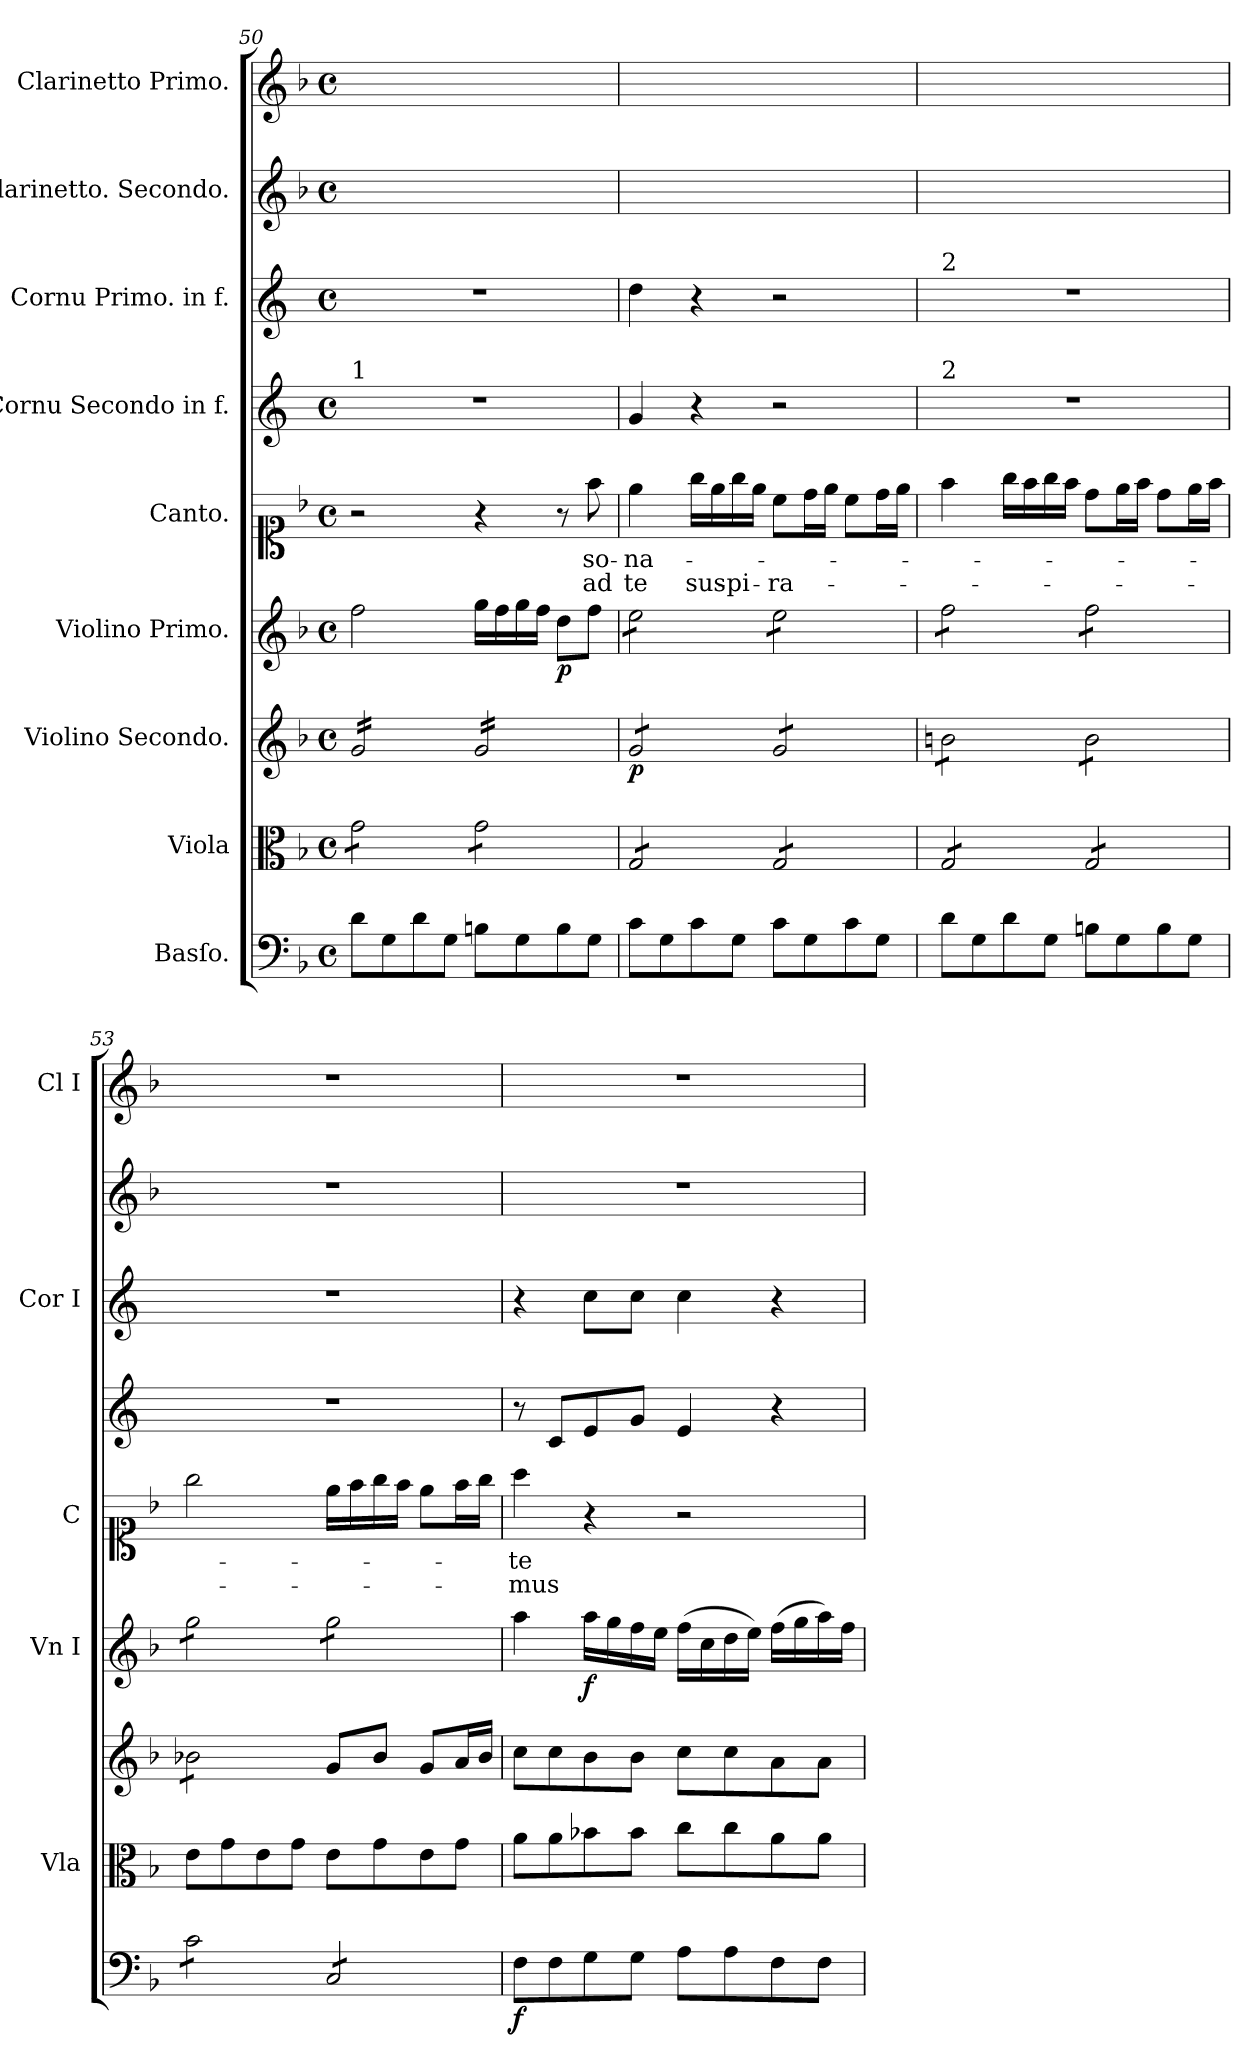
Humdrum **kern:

**kern	**dynam	**kern	**kern	**dynam	**kern	**dynam	**kern	**text	**text	**kern	**kern	**kern	**kern
*part9	*part9	*part8	*part7	*part7	*part6	*part6	*part5	*part5	*part5	*part4	*part3	*part2	*part1
*staff9	*staff9	*staff8	*staff7	*staff7	*staff6	*staff6	*staff5	*staff5	*staff5	*staff4	*staff3	*staff2	*staff1
*I"Basſo.	*	*I"Viola	*I"Violino Secondo.	*	*I"Violino Primo.	*	*I"Canto.	*	*	*I"Cornu Secondo in f.	*I"Cornu Primo. in f.	*I"Clarinetto. Secondo.	*I"Clarinetto Primo.
*	*	*I'Vla	*	*	*I'Vn I	*	*I'C	*	*	*	*I'Cor I	*	*I'Cl I
*clefF4	*	*clefC3	*clefG2	*	*clefG2	*	*clefC1	*	*	*clefG2	*clefG2	*clefG2	*clefG2
*	*	*	*	*	*	*	*	*	*	*ITrd4c7	*ITrd4c7	*	*
*k[b-]	*	*k[b-]	*k[b-]	*	*k[b-]	*	*k[b-]	*	*	*k[b-]	*k[b-]	*k[b-]	*k[b-]
*F:	*	*F:	*F:	*	*F:	*	*F:	*	*	*	*	*F:	*F:
*M4/4	*	*M4/4	*M4/4	*	*M4/4	*	*M4/4	*	*	*M4/4	*M4/4	*M4/4	*M4/4
*met(c)	*	*met(c)	*met(c)	*	*met(c)	*	*met(c)	*	*	*met(c)	*met(c)	*met(c)	*met(c)
=50	=50	=50	=50	=50	=50	=50	=50	=50	=50	=50	=50	=50	=50
!	!	!	!	!	!	!	!	!	!	!LO:TX:a:t=1	!	!	!
*	*	*tremolo	*	*	*	*	*	*	*	*	*	*	*
*	*	*	*tremolo	*	*	*	*	*	*	*	*	*	*
8d\L	.	8g\L	16g/LL	.	2ff\	.	2r	.	.	1r	1r	1ryy	1ryy
.	.	.	16g/	.	.	.	.	.	.	.	.	.	.
8G\	.	8g\	16g/	.	.	.	.	.	.	.	.	.	.
.	.	.	16g/	.	.	.	.	.	.	.	.	.	.
8d\	.	8g\	16g/	.	.	.	.	.	.	.	.	.	.
.	.	.	16g/	.	.	.	.	.	.	.	.	.	.
8G\J	.	8g\J	16g/	.	.	.	.	.	.	.	.	.	.
.	.	.	16g/JJ	.	.	.	.	.	.	.	.	.	.
8Bn\L	.	8g\L	16g/LL	.	16gg\LL	.	4r	.	.	.	.	.	.
.	.	.	16g/	.	16ff\	.	.	.	.	.	.	.	.
8G\	.	8g\	16g/	.	16gg\	.	.	.	.	.	.	.	.
.	.	.	16g/	.	16ff\JJ	.	.	.	.	.	.	.	.
!	!	!	!	!	!	!LO:DY:b	!	!	!	!	!	!	!
8B\	.	8g\	16g/	.	8dd\L	p	8r	.	.	.	.	.	.
.	.	.	16g/	.	.	.	.	.	.	.	.	.	.
8G\J	.	8g\J	16g/	.	8ff\J	.	8ff\	so-	ad	.	.	.	.
.	.	.	16g/JJ	.	.	.	.	.	.	.	.	.	.
=51	=51	=51	=51	=51	=51	=51	=51	=51	=51	=51	=51	=51	=51
*	*	*	*	*	*tremolo	*	*	*	*	*	*	*	*
8c\L	.	8G/L	8g/L	p	8ee\L	.	4ee\	-na-	te	4c/	4g\	1ryy	1ryy
8G\	.	8G/	8g/	.	8ee\	.	.	.	.	.	.	.	.
8c\	.	8G/	8g/	.	8ee\	.	16gg\LL	.	sus-	4r	4r	.	.
.	.	.	.	.	.	.	16ee\	.	.	.	.	.	.
8G\J	.	8G/J	8g/J	.	8ee\J	.	16gg\	.	-pi-	.	.	.	.
.	.	.	.	.	.	.	16ee\JJ	.	.	.	.	.	.
8c\L	.	8G/L	8g/L	.	8ee\L	.	8cc\L	.	-ra-	2r	2r	.	.
8G\	.	8G/	8g/	.	8ee\	.	16dd\L	.	.	.	.	.	.
.	.	.	.	.	.	.	16ee\JJ	.	.	.	.	.	.
8c\	.	8G/	8g/	.	8ee\	.	8cc\L	.	.	.	.	.	.
8G\J	.	8G/J	8g/J	.	8ee\J	.	16dd\L	.	.	.	.	.	.
.	.	.	.	.	.	.	16ee\JJ	.	.	.	.	.	.
=52	=52	=52	=52	=52	=52	=52	=52	=52	=52	=52	=52	=52	=52
!	!	!	!	!	!	!	!	!	!	!	!LO:TX:a:t=2	!	!
!	!	!	!	!	!	!	!	!	!	!LO:TX:a:t=2	!	!	!
8d\L	.	8G/L	8bn\L	.	8ff\L	.	4ff\	.	.	1r	1r	1ryy	1ryy
8G\	.	8G/	8bn\	.	8ff\	.	.	.	.	.	.	.	.
8d\	.	8G/	8bn\	.	8ff\	.	16gg\LL	.	.	.	.	.	.
.	.	.	.	.	.	.	16ff\	.	.	.	.	.	.
8G\J	.	8G/J	8bn\J	.	8ff\J	.	16gg\	.	.	.	.	.	.
.	.	.	.	.	.	.	16ff\JJ	.	.	.	.	.	.
8Bn\L	.	8G/L	8b\L	.	8ff\L	.	8dd\L	.	.	.	.	.	.
8G\	.	8G/	8b\	.	8ff\	.	16ee\L	.	.	.	.	.	.
.	.	.	.	.	.	.	16ff\JJ	.	.	.	.	.	.
8B\	.	8G/	8b\	.	8ff\	.	8dd\L	.	.	.	.	.	.
8G\J	.	8G/J	8b\J	.	8ff\J	.	16ee\L	.	.	.	.	.	.
*	*	*Xtremolo	*	*	*	*	*	*	*	*	*	*	*
.	.	.	.	.	.	.	16ff\JJ	.	.	.	.	.	.
=53	=53	=53	=53	=53	=53	=53	=53	=53	=53	=53	=53	=53	=53
*tremolo	*	*	*	*	*	*	*	*	*	*	*	*	*
8c\L	.	8e\L	8b-X\L	.	8gg\L	.	2gg\	.	.	1r	1r	1r	1r
8c\	.	8g\	8b-X\	.	8gg\	.	.	.	.	.	.	.	.
8c\	.	8e\	8b-X\	.	8gg\	.	.	.	.	.	.	.	.
8c\J	.	8g\J	8b-X\J	.	8gg\J	.	.	.	.	.	.	.	.
*	*	*	*Xtremolo	*	*	*	*	*	*	*	*	*	*
8C/L	.	8e\L	8g/L	.	8gg\L	.	16ee\LL	.	.	.	.	.	.
.	.	.	.	.	.	.	16ff\	.	.	.	.	.	.
8C/	.	8g\	8b-/J	.	8gg\	.	16gg\	.	.	.	.	.	.
.	.	.	.	.	.	.	16ff\JJ	.	.	.	.	.	.
8C/	.	8e\	8g/L	.	8gg\	.	8ee\L	.	.	.	.	.	.
8C/J	.	8g\J	16a/L	.	8gg\J	.	16ff\L	.	.	.	.	.	.
*	*	*	*	*	*Xtremolo	*	*	*	*	*	*	*	*
*Xtremolo	*	*	*	*	*	*	*	*	*	*	*	*	*
.	.	.	16b-/JJ	.	.	.	16gg\JJ	.	.	.	.	.	.
=54	=54	=54	=54	=54	=54	=54	=54	=54	=54	=54	=54	=54	=54
8F\L	f	8a\L	8cc\L	.	4aa\	.	4aa\	-te	-mus	8r	4r	1r	1r
8F\	.	8a\	8cc\	.	.	.	.	.	.	8F/L	.	.	.
!	!	!	!	!	!	!LO:DY:b	!	!	!	!	!	!	!
8G\	.	8b-X\	8b-\	.	16aa\LL	f	4r	.	.	8A/	8f\L	.	.
.	.	.	.	.	16gg\	.	.	.	.	.	.	.	.
8G\J	.	8b-\J	8b-\J	.	16ff\	.	.	.	.	8c/J	8f\J	.	.
.	.	.	.	.	16ee\JJ	.	.	.	.	.	.	.	.
8A\L	.	8cc\L	8cc\L	.	(16ff\LL	.	2r	.	.	4A/	4f\	.	.
.	.	.	.	.	16cc\	.	.	.	.	.	.	.	.
8A\	.	8cc\	8cc\	.	16dd\	.	.	.	.	.	.	.	.
.	.	.	.	.	16ee\JJ)	.	.	.	.	.	.	.	.
8F\	.	8a\	8a\	.	(16ff\LL	.	.	.	.	4r	4r	.	.
.	.	.	.	.	16gg\	.	.	.	.	.	.	.	.
8F\J	.	8a\J	8a\J	.	16aa\)	.	.	.	.	.	.	.	.
.	.	.	.	.	16ff\JJ	.	.	.	.	.	.	.	.
=	=	=	=	=	=	=	=	=	=	=	=	=	=
*-	*-	*-	*-	*-	*-	*-	*-	*-	*-	*-	*-	*-	*-
